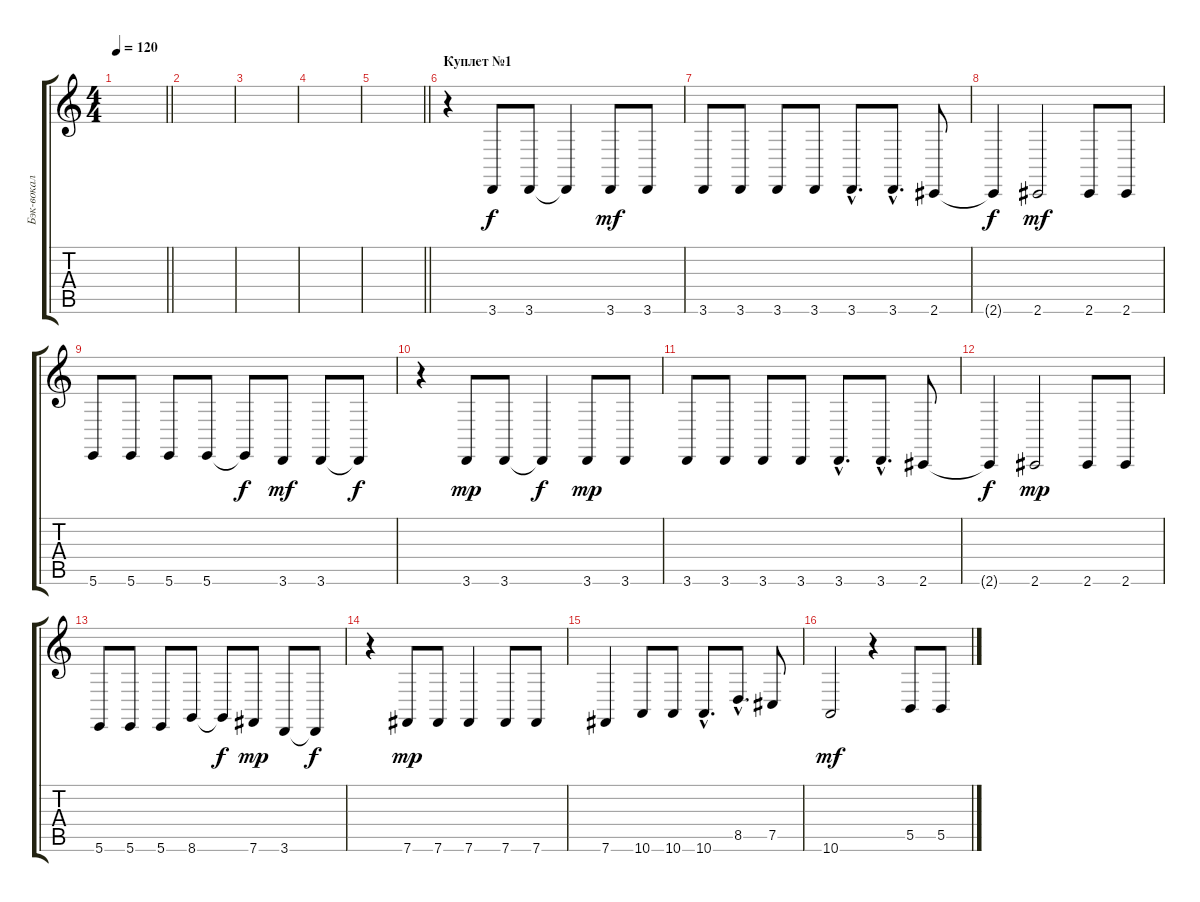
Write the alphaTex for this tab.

\track ("Бэк-вокал" "Бэк-вокал") {instrument fx7echoes}
\staff {score tabs}
\tuning (Db4 Ab3 E3 B2 Gb2 B1) {hide}
\ts (4 4)
\tempo 120
\clef g2
\barLineRight lightlight
\ks c
|
\section ("" " ")
|
|
|
\barLineRight lightlight
|
\section ("" "Куплет №1")
r.4{volume 16 balance 8 instrument tuba} 3.6.8 3.6.8 3.6{t}.4{dy f} 3.6.8{dy mf} 3.6.8 |
3.6.8 3.6.8 3.6.8 3.6.8 3.6{hac}.8{d} 3.6{hac}.8{d} 2.6.8 |
2.6{t}.4{dy f} 2.6.2{dy mf} 2.6.8 2.6.8 |
5.6.8 5.6.8 5.6.8 5.6.8 5.6{t}.8{dy f} 3.6.8{dy mf} 3.6.8 3.6{t}.8{dy f} |
r.4 3.6.8{dy mp} 3.6.8 3.6{t}.4{dy f} 3.6.8{dy mp} 3.6.8 |
3.6.8 3.6.8 3.6.8 3.6.8 3.6{hac}.8{d} 3.6{hac}.8{d} 2.6.8 |
2.6{t}.4{dy f} 2.6.2{dy mp} 2.6.8 2.6.8 |
5.6.8 5.6.8 5.6.8 8.6.8 8.6{t}.8{dy f} 7.6.8{dy mp} 3.6.8 3.6{t}.8{dy f} |
r.4 7.6.8{dy mp} 7.6.8 7.6.4 7.6.8 7.6.8 |
7.6.4 10.6.8 10.6.8 10.6{hac}.8{d} 8.5{hac}.8{d} 7.5.8 |
10.6.2{dy mf} r.4 5.5.8 5.5.8
